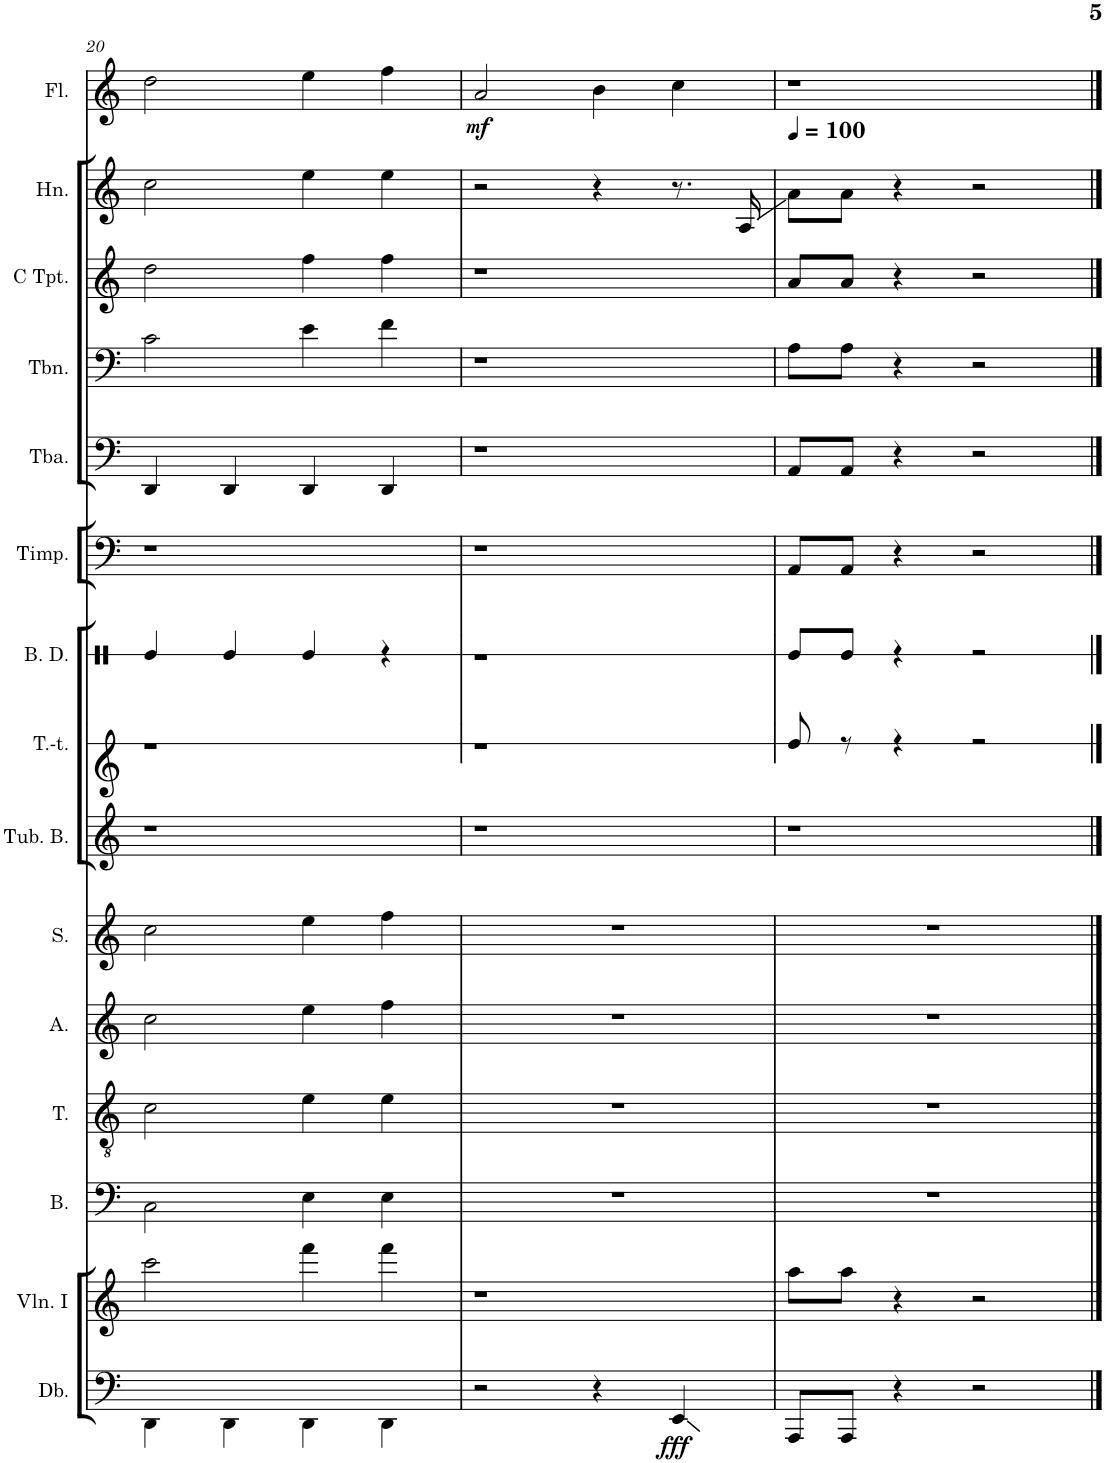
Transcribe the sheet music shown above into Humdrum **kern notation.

**kern	**dynam	**kern	**kern	**kern	**kern	**kern	**kern	**kern	**kern	**kern	**kern	**kern	**kern	**kern	**kern	**dynam
*part15	*part15	*part14	*part13	*part12	*part11	*part10	*part9	*part8	*part7	*part6	*part5	*part4	*part3	*part2	*part1	*part1
*staff15	*staff15	*staff14	*staff13	*staff12	*staff11	*staff10	*staff9	*staff8	*staff7	*staff6	*staff5	*staff4	*staff3	*staff2	*staff1	*staff1
*I"Double Bass	*	*I"Violin I	*I"Bass	*I"Tenor	*I"Alto	*I"Soprano	*I"Tubular Bells	*I"Tam-tam	*I"Bass Drum	*I"Timpani	*I"Tuba	*I"Trombone	*I"Trumpet in C	*I"Horn in F	*I"Flute	*
*I'Db.	*	*I'Vln. I	*I'B.	*I'T.	*I'A.	*I'S.	*I'Tub. B.	*I'T.-t.	*I'B. D.	*I'Timp.	*I'Tba.	*I'Tbn.	*	*I'Hn.	*I'Fl.	*
!!LO:PB:g=z
*clefF4	*	*clefG2	*clefF4	*clefGv2	*clefG2	*clefG2	*clefG2	*clefG2	*clefX	*clefF4	*clefF4	*clefF4	*clefG2	*clefG2	*clefG2	*
*Trd7c12	*	*	*	*	*	*	*	*	*	*	*	*	*	*Trd4c7	*Trd-7c-12	*
*k[]	*	*k[]	*k[]	*k[]	*k[]	*k[]	*k[]	*k[]	*k[]	*k[]	*k[]	*k[]	*k[]	*k[]	*k[]	*
*M4/4	*	*M4/4	*M4/4	*M4/4	*M4/4	*M4/4	*M4/4	*M4/4	*M4/4	*M4/4	*M4/4	*M4/4	*M4/4	*M4/4	*M4/4	*
=20	=20	=20	=20	=20	=20	=20	=20	=20	=20	=20	=20	=20	=20	=20	=20	=20
4DD\	.	2ccc\	2C\	2c\	2cc\	2cc\	1r	1r	4Re/	1r	4DD/	2c\	2dd\	2cc\	2dd\	.
4DD\	.	.	.	.	.	.	.	.	4Re/	.	4DD/	.	.	.	.	.
4DD\	.	4fff\	4E\	4e\	4ee\	4ee\	.	.	4Re/	.	4DD/	4e\	4ff\	4ee\	4ee\	.
4DD\	.	4fff\	4E\	4e\	4ff\	4ff\	.	.	4r	.	4DD/	4f\	4ff\	4ee\	4ff\	.
=21	=21	=21	=21	=21	=21	=21	=21	=21	=21	=21	=21	=21	=21	=21	=21	=21
!	!	!	!	!	!	!	!	!	!	!	!	!	!	!	!	!LO:DY:b
2r	.	1r	1r	1r	1r	1r	1r	1r	1r	1r	1r	1r	1r	2r	2a/	mf
4r	.	.	.	.	.	.	.	.	.	.	.	.	.	4r	4b\	.
!	!LO:DY:b	!	!	!	!	!	!	!	!	!	!	!	!	!	!	!
4EE/	fff	.	.	.	.	.	.	.	.	.	.	.	.	8.r	4cc\	.
.	.	.	.	.	.	.	.	.	.	.	.	.	.	16A/	.	.
=22	=22	=22	=22	=22	=22	=22	=22	=22	=22	=22	=22	=22	=22	=22	=22	=22
*	*	*	*	*	*	*	*	*	*	*	*	*	*	*	*MM100	*
8AAA/L	.	8aa\L	1r	1r	1r	1r	1r	8ff/	8Re/L	8AA/L	8AA/L	8A\L	8a/L	8a\L	1r	.
8AAA/J	.	8aa\J	.	.	.	.	.	8r	8Re/J	8AA/J	8AA/J	8A\J	8a/J	8a\J	.	.
4r	.	4r	.	.	.	.	.	4r	4r	4r	4r	4r	4r	4r	.	.
2r	.	2r	.	.	.	.	.	2r	2r	2r	2r	2r	2r	2r	.	.
==	==	==	==	==	==	==	==	==	==	==	==	==	==	==	==	==
*-	*-	*-	*-	*-	*-	*-	*-	*-	*-	*-	*-	*-	*-	*-	*-	*-
